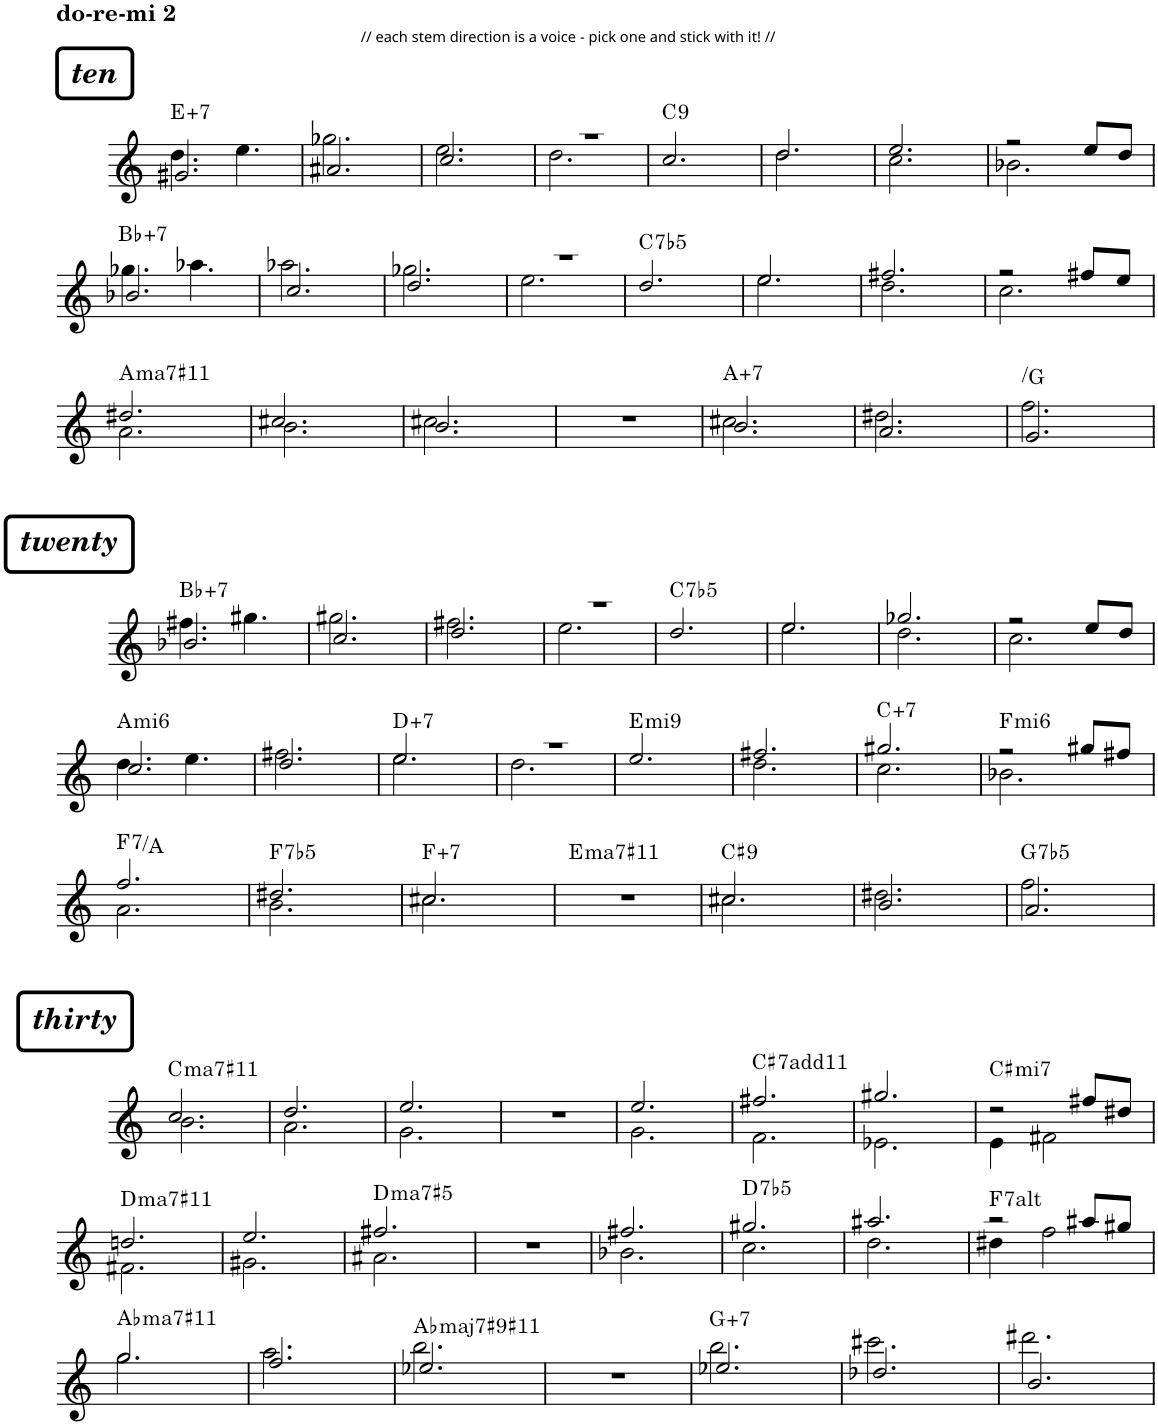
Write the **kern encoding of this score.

**kern	**harte
*part1	*part1
*staff1	*
*I"Piano	*
*I'Pno.	*
!!LO:PB:g=z
*clefG2	*
*k[]	*
*M3/4	*
!!LO:REH:place=s1:a:Bi:rj:fs=14:t=ten
=70	=70
*^	*
!LO:TX:a:t=// each stem direction is a voice - pick one and stick with it! //	!	!LO:H:kt=7
2.g#X/	4.dd\	E:aug(b7)
.	4.ee\	.
=71	=71	=71
2.a#X/	2.gg-X\	.
=72	=72	=72
2.cc/	2.ee\	.
=73	=73	=73
2.r	2.dd\	.
=74	=74	=74
!	!	!LO:H:kt=9
*v	*v	*
2.cc/	C:9
=75	=75
*^	*
2.dd/	2.dd\	.
=76	=76	=76
2.ee/	2.cc\	.
=77	=77	=77
2r	2.b-X\	.
8ee/L	.	.
8dd/J	.	.
!!LO:LB:g=z	!!
=78	=78	=78
!	!	!LO:H:kt=7
2.b-X/	4.gg-X\	Bb:aug(b7)
.	4.aa-X\	.
=79	=79	=79
2.cc/	2.aa-X\	.
=80	=80	=80
2.dd/	2.gg-X\	.
=81	=81	=81
2.r	2.ee\	.
=82	=82	=82
!	!	!LO:H:kt=7
*v	*v	*
2.dd/	C:(3,b5,b7)
=83	=83
*^	*
2.ee/	2.ee\	.
=84	=84	=84
2.ff#X/	2.dd\	.
=85	=85	=85
2r	2.cc\	.
8ff#X/L	.	.
8ee/J	.	.
!!LO:LB:g=z	!!
=86	=86	=86
!	!	!LO:H:kt=ma7
2.dd#X/	2.a\	A:maj7(#11)
=87	=87	=87
2.cc#X/	2.b\	.
=88	=88	=88
2.b/	2.cc#X\	.
*v	*v	*
=89	=89
2.r	.
=90	=90
*^	*
!	!	!LO:H:kt=7
2.b/	2.cc#X\	A:aug(b7)
=91	=91	=91
2.a/	2.dd#X\	.
=92	=92	=92
!	!	!LO:H:kt=N.C.
2.g/	2.ff\	N
!!LO:LB:g=z	!!
!!LO:REH:place=s1:a:Bi:rj:fs=14:t=twenty	!!
=93	=93	=93
!	!	!LO:H:kt=7
2.b-X/	4.ff#X\	Bb:aug(b7)
.	4.gg#X\	.
=94	=94	=94
2.cc/	2.gg#X\	.
=95	=95	=95
2.dd/	2.ff#X\	.
=96	=96	=96
2.r	2.ee\	.
=97	=97	=97
!	!	!LO:H:kt=7
*v	*v	*
2.dd/	C:(3,b5,b7)
=98	=98
*^	*
2.ee/	2.ee\	.
=99	=99	=99
2.gg-X/	2.dd\	.
=100	=100	=100
2r	2.cc\	.
8ee/L	.	.
8dd/J	.	.
!!LO:LB:g=z	!!
=101	=101	=101
!	!	!LO:H:kt=mi6
2.cc/	4.dd\	A:min6
.	4.ee\	.
=102	=102	=102
2.dd/	2.ff#X\	.
=103	=103	=103
!	!	!LO:H:kt=7
2.ee/	2.ee\	D:aug(b7)
=104	=104	=104
2.r	2.dd\	.
=105	=105	=105
!	!	!LO:H:kt=mi9
*v	*v	*
2.ee/	E:min9
=106	=106
*^	*
2.ff#X/	2.dd\	.
=107	=107	=107
!	!	!LO:H:kt=7
2.gg#X/	2.cc\	C:aug(b7)
=108	=108	=108
!	!	!LO:H:kt=mi6
2r	2.b-X\	F:min6
8gg#X/L	.	.
8ff#X/J	.	.
!!LO:LB:g=z	!!
=109	=109	=109
!	!	!LO:H:kt=7
2.ff/	2.a\	F:7/3
=110	=110	=110
!	!	!LO:H:kt=7
2.dd#X/	2.b\	F:(3,b5,b7)
=111	=111	=111
!	!	!LO:H:kt=7
2.cc#X/	2.cc#\	F:aug(b7)
=112	=112	=112
!	!	!LO:H:kt=ma7
*v	*v	*
2.r	E:maj7(#11)
=113	=113
*^	*
!	!	!LO:H:kt=9
2.cc#X/	2.cc#\	C#:9
=114	=114	=114
2.b/	2.dd#X\	.
=115	=115	=115
!	!	!LO:H:kt=7
2.a/	2.ff\	G:(3,b5,b7)
!!LO:LB:g=z	!!
!!LO:REH:place=s1:a:Bi:rj:fs=14:t=thirty	!!
=116	=116	=116
!	!	!LO:H:kt=ma7
2.cc/	2.b\	C:maj7(#11)
=117	=117	=117
2.dd/	2.a\	.
=118	=118	=118
2.ee/	2.g\	.
*v	*v	*
=119	=119
2.r	.
=120	=120
*^	*
2.ee/	2.g\	.
=121	=121	=121
!	!	!LO:H:kt=7
2.ff#X/	2.f\	C#:7(11)
=122	=122	=122
2.gg#X/	2.e-X\	.
=123	=123	=123
!	!	!LO:H:kt=mi7
2r	4e\	C#:min7
.	2f#X\	.
8ff#X/L	.	.
8dd#X/J	.	.
!!LO:LB:g=z	!!
=124	=124	=124
!	!	!LO:H:kt=ma7
2.ddn/	2.f#X\	D:maj7(#11)
=125	=125	=125
2.ee/	2.g#X\	.
=126	=126	=126
!	!	!LO:H:kt=ma7
2.ff#X/	2.a#X\	D:(3,#5,7)
*v	*v	*
=127	=127
2.r	.
=128	=128
*^	*
2.ff#X/	2.b-X\	.
=129	=129	=129
!	!	!LO:H:kt=7
2.gg#X/	2.cc\	D:(3,b5,b7)
=130	=130	=130
2.aa#X/	2.dd\	.
=131	=131	=131
!	!	!LO:H:kt=7
2r	4dd#X\	F:(3,b5,#5,b7,b9,#9)
.	2ff\	.
8aa#X/L	.	.
8gg#X/J	.	.
!!LO:LB:g=z	!!
=132	=132	=132
!	!	!LO:H:kt=ma7
2.gg/	2.gg\	Ab:maj7(#11)
=133	=133	=133
2.ff/	2.aa\	.
=134	=134	=134
!	!	!LO:H:kt=maj7
2.ee-X/	2.bb\	Ab:maj7(#9,#11)
*v	*v	*
=135	=135
2.r	.
=136	=136
*^	*
!	!	!LO:H:kt=7
2.ee-X/	2.bb\	G:aug(b7)
=137	=137	=137
2.dd-X/	2.ccc#X\	.
=138	=138	=138
2.b/	2.ddd#X\	.
*v	*v	*
=	=
*-	*-
